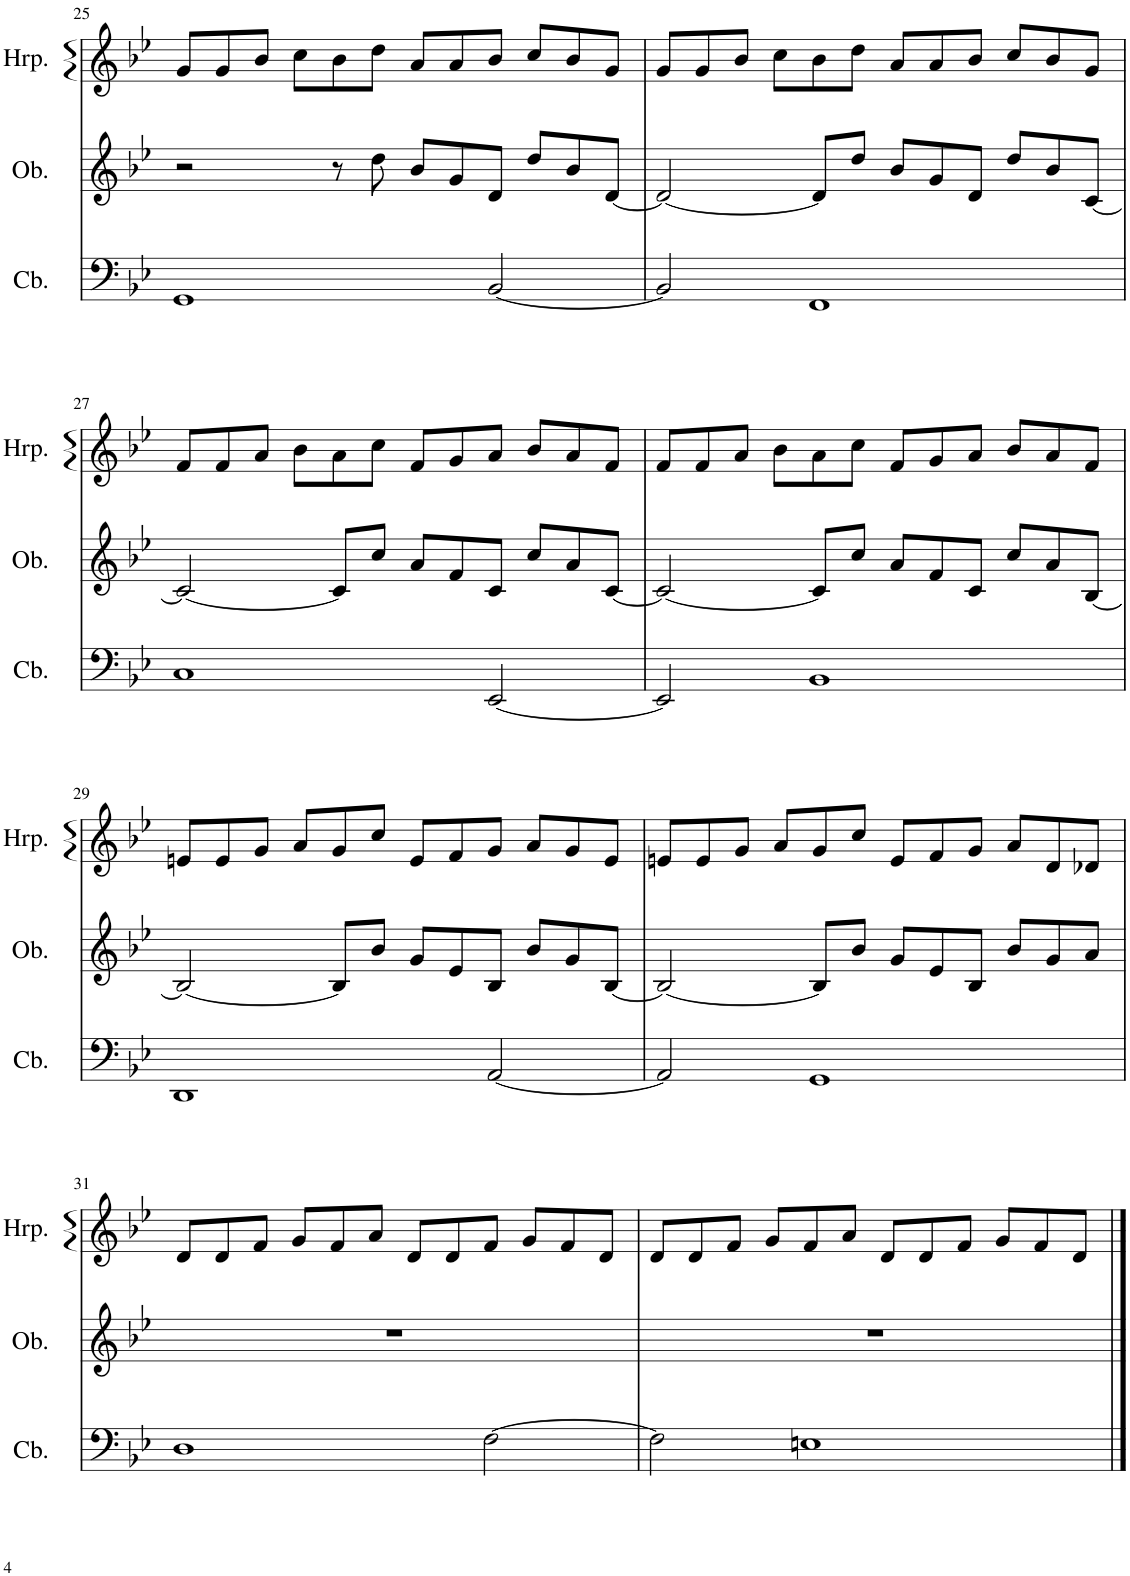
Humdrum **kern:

**kern	**kern	**kern
*part3	*part2	*part1
*staff3	*staff2	*staff1
*I"Contrabass	*I"Oboe	*I"Harp
*I'Cb.	*I'Ob.	*I'Hrp.
!!LO:PB:g=z
*clefF4	*clefG2	*clefG2
*Trd7c12	*	*
*k[b-e-]	*k[b-e-]	*k[b-e-]
*M12/8	*M12/8	*M12/8
=25	=25	=25
1GG	2r	8g/L
.	.	8g/
.	.	8b-/J
.	.	8cc\L
.	8r	8b-\
.	8dd\	8dd\J
.	8b-/L	8a/L
.	8g/	8a/
[2BB-/	8d/J	8b-/J
.	8dd/L	8cc/L
.	8b-/	8b-/
.	[8d/J	8g/J
=26	=26	=26
2BB-/]	2d/_	8g/L
.	.	8g/
.	.	8b-/J
.	.	8cc\L
1FF	8d/L]	8b-\
.	8dd/J	8dd\J
.	8b-/L	8a/L
.	8g/	8a/
.	8d/J	8b-/J
.	8dd/L	8cc/L
.	8b-/	8b-/
.	[8c/J	8g/J
!!LO:LB:g=z
=27	=27	=27
1C	2c/_	8f/L
.	.	8f/
.	.	8a/J
.	.	8b-\L
.	8c/L]	8a\
.	8cc/J	8cc\J
.	8a/L	8f/L
.	8f/	8g/
[2EE-/	8c/J	8a/J
.	8cc/L	8b-/L
.	8a/	8a/
.	[8c/J	8f/J
=28	=28	=28
2EE-/]	2c/_	8f/L
.	.	8f/
.	.	8a/J
.	.	8b-\L
1BB-	8c/L]	8a\
.	8cc/J	8cc\J
.	8a/L	8f/L
.	8f/	8g/
.	8c/J	8a/J
.	8cc/L	8b-/L
.	8a/	8a/
.	[8B-/J	8f/J
!!LO:LB:g=z
=29	=29	=29
1DD	2B-/_	8en/L
.	.	8e/
.	.	8g/J
.	.	8a/L
.	8B-/L]	8g/
.	8b-/J	8cc/J
.	8g/L	8e/L
.	8e-/	8f/
[2AA/	8B-/J	8g/J
.	8b-/L	8a/L
.	8g/	8g/
.	[8B-/J	8e/J
=30	=30	=30
2AA/]	2B-/_	8en/L
.	.	8e/
.	.	8g/J
.	.	8a/L
1GG	8B-/L]	8g/
.	8b-/J	8cc/J
.	8g/L	8e/L
.	8e-/	8f/
.	8B-/J	8g/J
.	8b-/L	8a/L
.	8g/	8d/
.	8a/J	8d-X/J
!!LO:LB:g=z
=31	=31	=31
1D	1.r	8d/L
.	.	8d/
.	.	8f/J
.	.	8g/L
.	.	8f/
.	.	8a/J
.	.	8d/L
.	.	8d/
[2F\	.	8f/J
.	.	8g/L
.	.	8f/
.	.	8d/J
=32	=32	=32
2F\]	1.r	8d/L
.	.	8d/
.	.	8f/J
.	.	8g/L
1En	.	8f/
.	.	8a/J
.	.	8d/L
.	.	8d/
.	.	8f/J
.	.	8g/L
.	.	8f/
.	.	8d/J
==	==	==
*-	*-	*-
